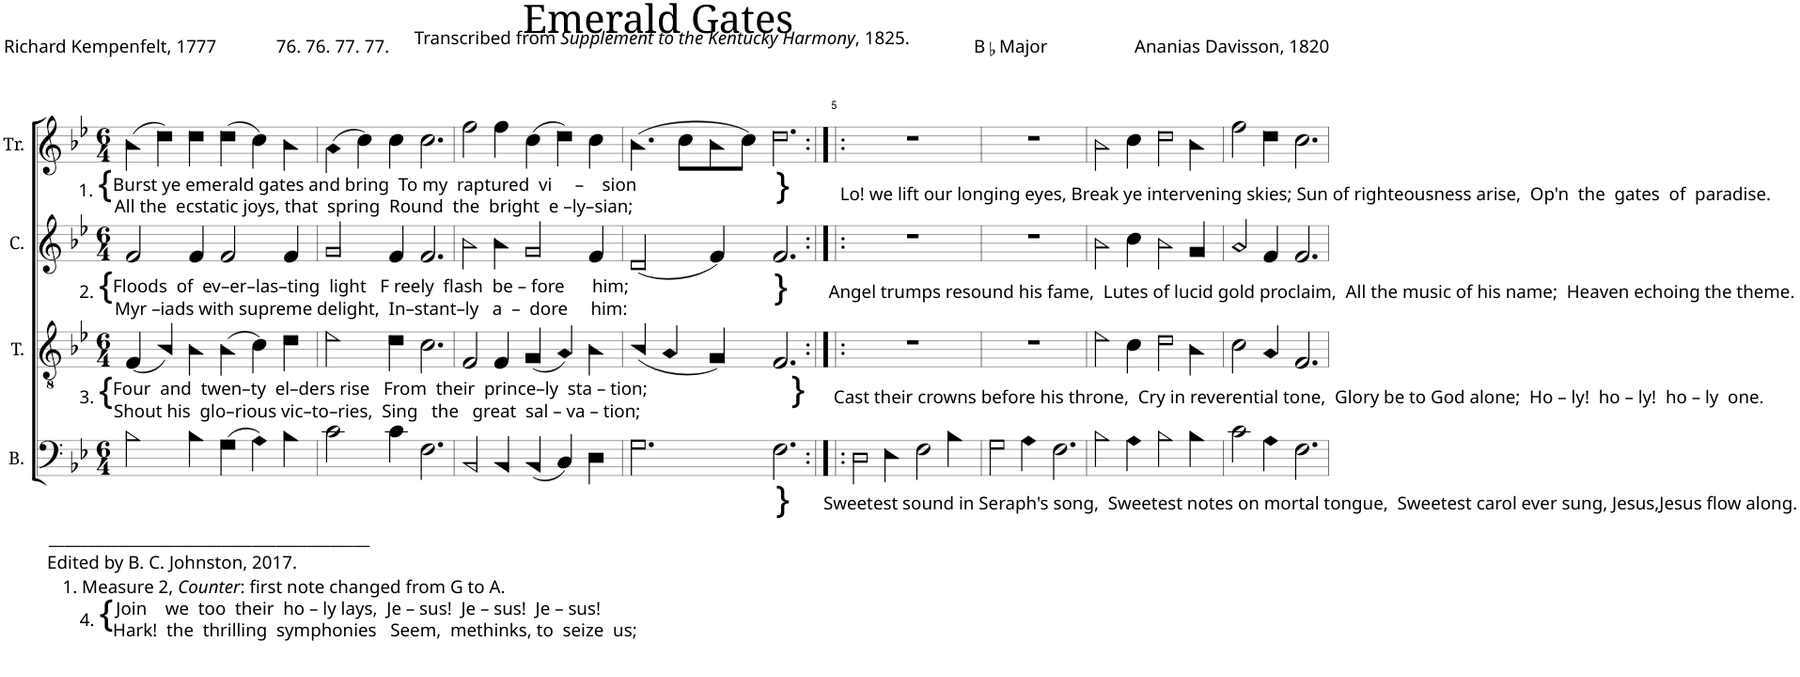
**kern	**kern	**kern	**kern
*part4	*part3	*part2	*part1
*staff4	*staff3	*staff2	*staff1
*I"B.	*I"T.	*I"C.	*I"Tr.
*I'B.	*I'T.	*I'C.	*I'Tr.
*clefF4	*clefGv2	*clefG2	*clefG2
*k[b-e-]	*k[b-e-]	*k[b-e-]	*k[b-e-]
*M6/4	*M6/4	*M6/4	*M6/4
=1	=1	=1	=1
!	!	!	!LO:TX:b:t=Burst ye emerald gates and bring  To my  raptured  vi     –    sion
!	!	!	!LO:TX:b:t=1.
!	!	!	!LO:TX:b:t={
!	!	!	!LO:TX:b:t=All the  ecstatic joys, that  spring  Round  the  bright  e –ly–sian;
!	!	!LO:TX:b:t=Floods  of  ev–er–las–ting  light   F reely  flash  be – fore      him;	!
!	!	!LO:TX:b:t=Myr –iads with supreme delight,  In–stant–ly   a  –  dore     him&colon;	!
!	!	!LO:TX:b:t=2.	!
!	!	!LO:TX:b:t={	!
!	!LO:TX:b:t=Four  and  twen–ty  el–ders rise   From  their  prince–ly  sta – tion;	!	!
!	!LO:TX:b:t=Shout his  glo–rious vic–to–ries,  Sing   the   great  sal – va – tion;	!	!
!	!LO:TX:b:t=3.	!	!
!	!LO:TX:b:t={	!	!
!LO:TX:b:t=_________________________________________	!	!	!
!LO:TX:b:t=Edited by B. C. Johnston, 2017.	!	!	!
!LO:TX:b:t=1. Measure 2,	!	!	!
!LO:TX:b:i:t=Counter	!	!	!
!LO:TX:b:t=&colon; first note changed from G to A.	!	!	!
!LO:TX:b:t=Join    we  too  their  ho – ly lays,  Je – sus!  Je – sus!  Je – sus!	!	!	!
!LO:TX:b:t=Hark!  the  thrilling  symphonies   Seem,  methinks, to  seize  us;	!	!	!
!LO:TX:b:t=4.	!	!	!
!LO:TX:b:t={	!	!	!
2B-!\	(4F!/	2f!/	(4b-!\
.	4B-!/)	.	4dd!\)
4B-!\	4B-!\	4f!/	4dd!\
(4G!\	(4B-!\	2f!/	(4dd!\
4A!\)	4c!\)	.	4cc!\)
4B-!\	4d!\	4f!/	4b-!\
=2	=2	=2	=2
2c!\	2e-!\	2g!/	(4a!\
.	.	.	4cc!\)
4c!\	4d!\	4f!/	4cc!\
2.F!\	2.c!\	2.f!/	2.cc!\
=3	=3	=3	=3
2BB-!/	2F!/	2b-!\	2ff!\
4BB-!/	4F!/	4b-!\	4ff!\
(4BB-!/	(4G!/	2g!/	(4cc!\
4C!/)	4A!/)	.	4dd!\)
4D!\	4B-!\	4f!/	4cc!\
=4	=4	=4	=4
2.G!\	(4B-!/	(2d!/	(4.b-!\
.	4A!/	.	.
.	.	.	8cc!\L
.	4G!/)	4f!/)	8b-!\
.	.	.	8cc!\J)
!	!	!	!LO:TX:b:t=}
!	!	!LO:TX:b:t=}	!
!	!LO:TX:b:t=}	!	!
!LO:TX:b:t=}	!	!	!
2.F!\	2.F!/	2.f!/	2.dd!\
=5:|!|:	=5:|!|:	=5:|!|:	=5:|!|:
!	!	!	!LO:TX:b:t=Lo! we lift our longing eyes, Break ye intervening skies; Sun of righteousness arise,  Op'n  the  gates  of  paradise.
!	!	!LO:TX:b:t=Angel trumps resound his fame,  Lutes of lucid gold proclaim,  All the music of his name;  Heaven echoing the theme.	!
!	!LO:TX:b:t=Cast their crowns before his throne,  Cry in reverential tone,  Glory be to God alone;  Ho – ly!  ho – ly!  ho – ly  one.	!	!
!LO:TX:b:t=Sweetest sound in Seraph's song,  Sweetest notes on mortal tongue,  Sweetest carol ever sung, Jesus,Jesus flow along.	!	!	!
2D!\	1.r	1.r	1.r
4E-!\	.	.	.
2F!\	.	.	.
4B-!\	.	.	.
=6	=6	=6	=6
2G!\	1.r	1.r	1.r
4A!\	.	.	.
2.F!\	.	.	.
=7	=7	=7	=7
2B-!\	2e-!\	2b-!\	2b-!\
4A!\	4c!\	4cc!\	4cc!\
2B-!\	2d!\	2b-!\	2dd!\
4B-!\	4B-!\	4g!/	4b-!\
=8	=8	=8	=8
2c!\	2c!\	2a!/	2ff!\
4A!\	4A!/	4f!/	4dd!\
2.F!\	2.F!/	2.f!/	2.cc!\
=	=	=	=
*-	*-	*-	*-
